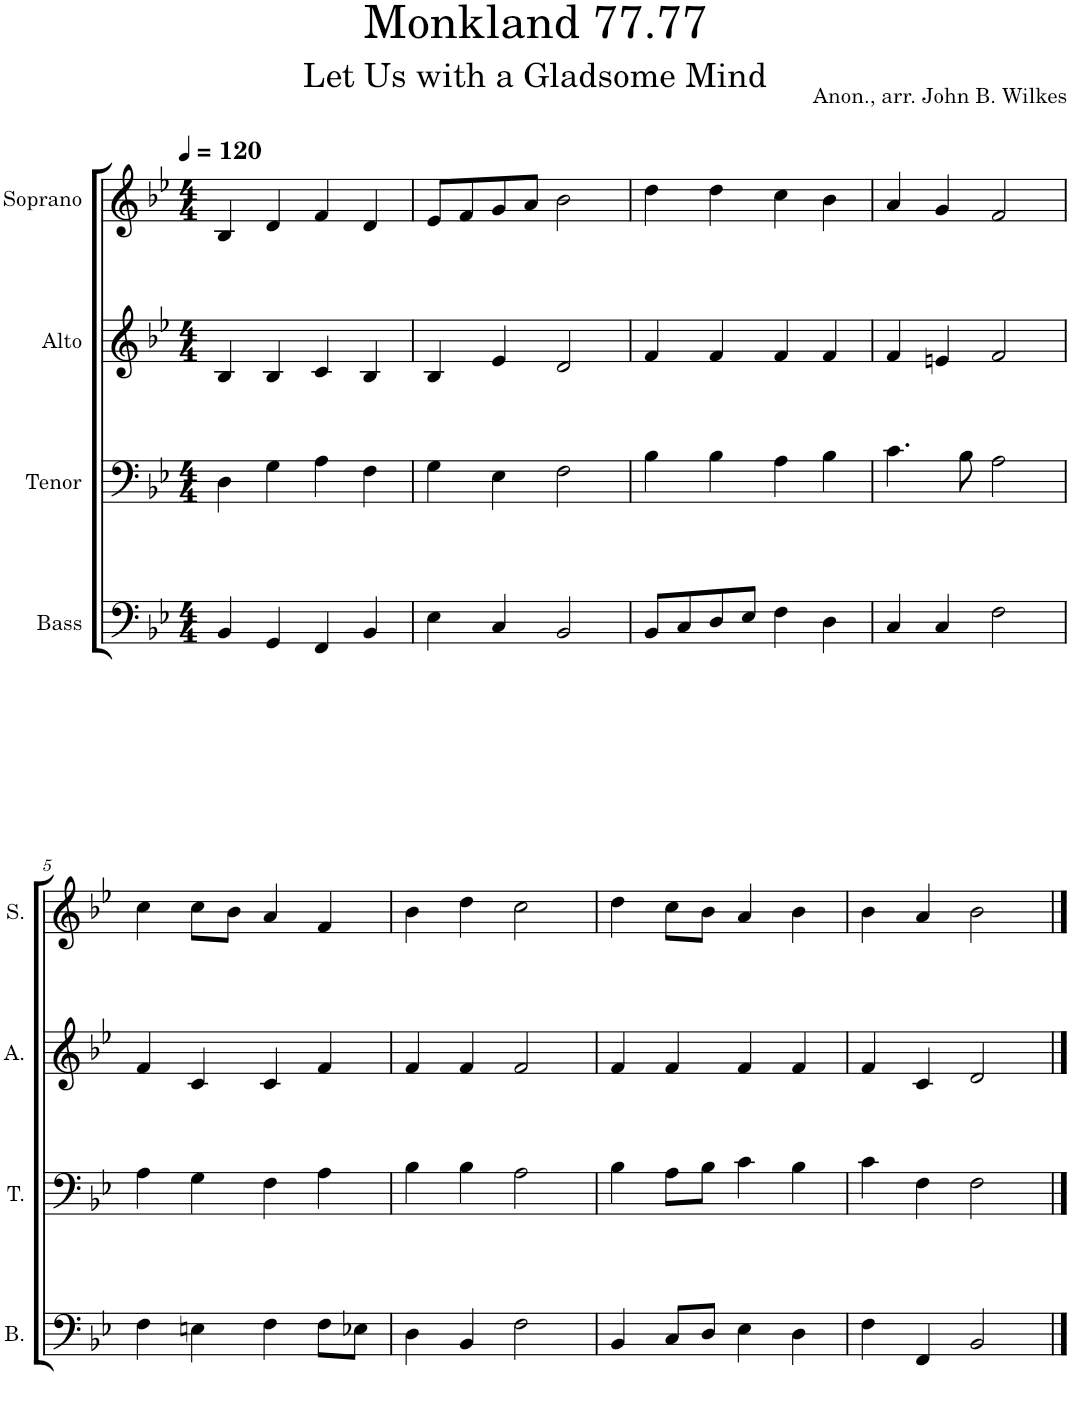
**kern	**kern	**kern	**kern
*part4	*part3	*part2	*part1
*staff4	*staff3	*staff2	*staff1
*I"Bass	*I"Tenor	*I"Alto	*I"Soprano
*I'B.	*I'T.	*I'A.	*I'S.
*clefF4	*clefF4	*clefG2	*clefG2
*k[b-e-]	*k[b-e-]	*k[b-e-]	*k[b-e-]
*M4/4	*M4/4	*M4/4	*M4/4
*MM120	*MM120	*MM120	*MM120
=1	=1	=1	=1
4BB-/	4D\	4B-/	4B-/
4GG/	4G\	4B-/	4d/
4FF/	4A\	4c/	4f/
4BB-/	4F\	4B-/	4d/
=2	=2	=2	=2
4E-\	4G\	4B-/	8e-/L
.	.	.	8f/
4C/	4E-\	4e-/	8g/
.	.	.	8a/J
2BB-/	2F\	2d/	2b-\
=3	=3	=3	=3
8BB-/L	4B-\	4f/	4dd\
8C/	.	.	.
8D/	4B-\	4f/	4dd\
8E-/J	.	.	.
4F\	4A\	4f/	4cc\
4D\	4B-\	4f/	4b-\
=4	=4	=4	=4
4C/	4.c\	4f/	4a/
4C/	.	4en/	4g/
.	8B-\	.	.
2F\	2A\	2f/	2f/
!!LO:LB:g=z
=5	=5	=5	=5
4F\	4A\	4f/	4cc\
4En\	4G\	4c/	8cc\L
.	.	.	8b-\J
4F\	4F\	4c/	4a/
8F\L	4A\	4f/	4f/
8E-X\J	.	.	.
=6	=6	=6	=6
4D\	4B-\	4f/	4b-\
4BB-/	4B-\	4f/	4dd\
2F\	2A\	2f/	2cc\
=7	=7	=7	=7
4BB-/	4B-\	4f/	4dd\
8C/L	8A\L	4f/	8cc\L
8D/J	8B-\J	.	8b-\J
4E-\	4c\	4f/	4a/
4D\	4B-\	4f/	4b-\
=8	=8	=8	=8
4F\	4c\	4f/	4b-\
4FF/	4F\	4c/	4a/
2BB-/	2F\	2d/	2b-\
==	==	==	==
*-	*-	*-	*-
